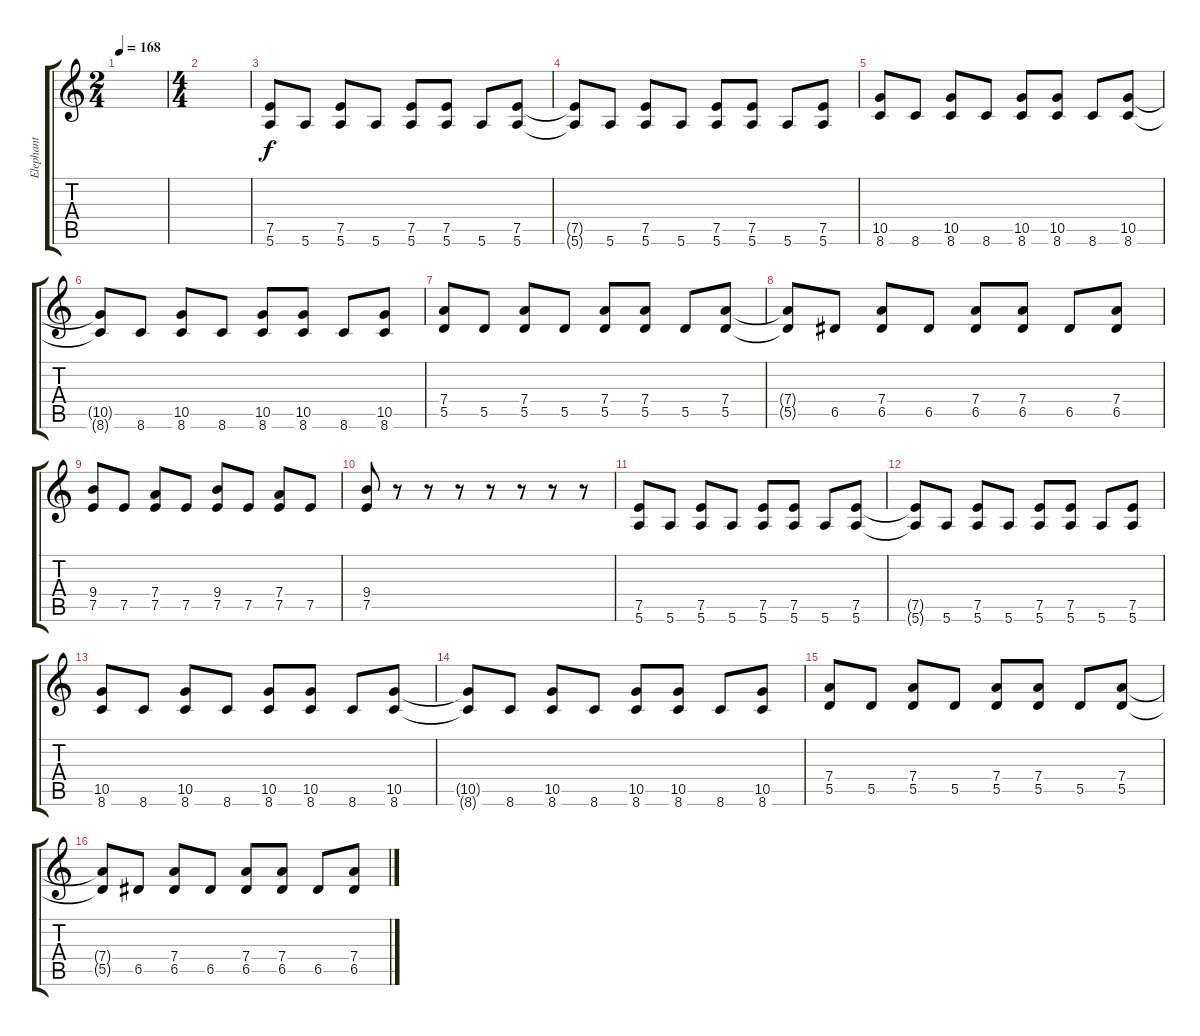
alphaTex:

\track ("Elephant" "Elephant") {instrument overdrivenguitar}
\staff {score tabs}
\tuning (E4 B3 G3 D3 A2 E2) {hide}
\ts (2 4)
\tempo 168
\clef g2
\ks c
|
\ts (4 4)
|
(7.5 5.6).8 5.6.8 (7.5 5.6).8 5.6.8 (7.5 5.6).8 (7.5 5.6).8 5.6.8 (7.5 5.6).8 |
(7.5{t} 5.6{t}).8 5.6.8 (7.5 5.6).8 5.6.8 (7.5 5.6).8 (7.5 5.6).8 5.6.8 (7.5 5.6).8 |
(10.5 8.6).8 8.6.8 (10.5 8.6).8 8.6.8 (10.5 8.6).8 (10.5 8.6).8 8.6.8 (10.5 8.6).8 |
(10.5{t} 8.6{t}).8 8.6.8 (10.5 8.6).8 8.6.8 (10.5 8.6).8 (10.5 8.6).8 8.6.8 (10.5 8.6).8 |
(7.4 5.5).8 5.5.8 (7.4 5.5).8 5.5.8 (7.4 5.5).8 (7.4 5.5).8 5.5.8 (7.4 5.5).8 |
(7.4{t} 5.5{t}).8 6.5.8 (7.4 6.5).8 6.5.8 (7.4 6.5).8 (7.4 6.5).8 6.5.8 (7.4 6.5).8 |
(9.4 7.5).8 7.5.8 (7.4 7.5).8 7.5.8 (9.4 7.5).8 7.5.8 (7.4 7.5).8 7.5.8 |
(9.4 7.5).8 r.8 r.8 r.8 r.8 r.8 r.8 r.8 |
(7.5 5.6).8 5.6.8 (7.5 5.6).8 5.6.8 (7.5 5.6).8 (7.5 5.6).8 5.6.8 (7.5 5.6).8 |
(7.5{t} 5.6{t}).8 5.6.8 (7.5 5.6).8 5.6.8 (7.5 5.6).8 (7.5 5.6).8 5.6.8 (7.5 5.6).8 |
(10.5 8.6).8 8.6.8 (10.5 8.6).8 8.6.8 (10.5 8.6).8 (10.5 8.6).8 8.6.8 (10.5 8.6).8 |
(10.5{t} 8.6{t}).8 8.6.8 (10.5 8.6).8 8.6.8 (10.5 8.6).8 (10.5 8.6).8 8.6.8 (10.5 8.6).8 |
(7.4 5.5).8 5.5.8 (7.4 5.5).8 5.5.8 (7.4 5.5).8 (7.4 5.5).8 5.5.8 (7.4 5.5).8 |
(7.4{t} 5.5{t}).8 6.5.8 (7.4 6.5).8 6.5.8 (7.4 6.5).8 (7.4 6.5).8 6.5.8 (7.4 6.5).8
